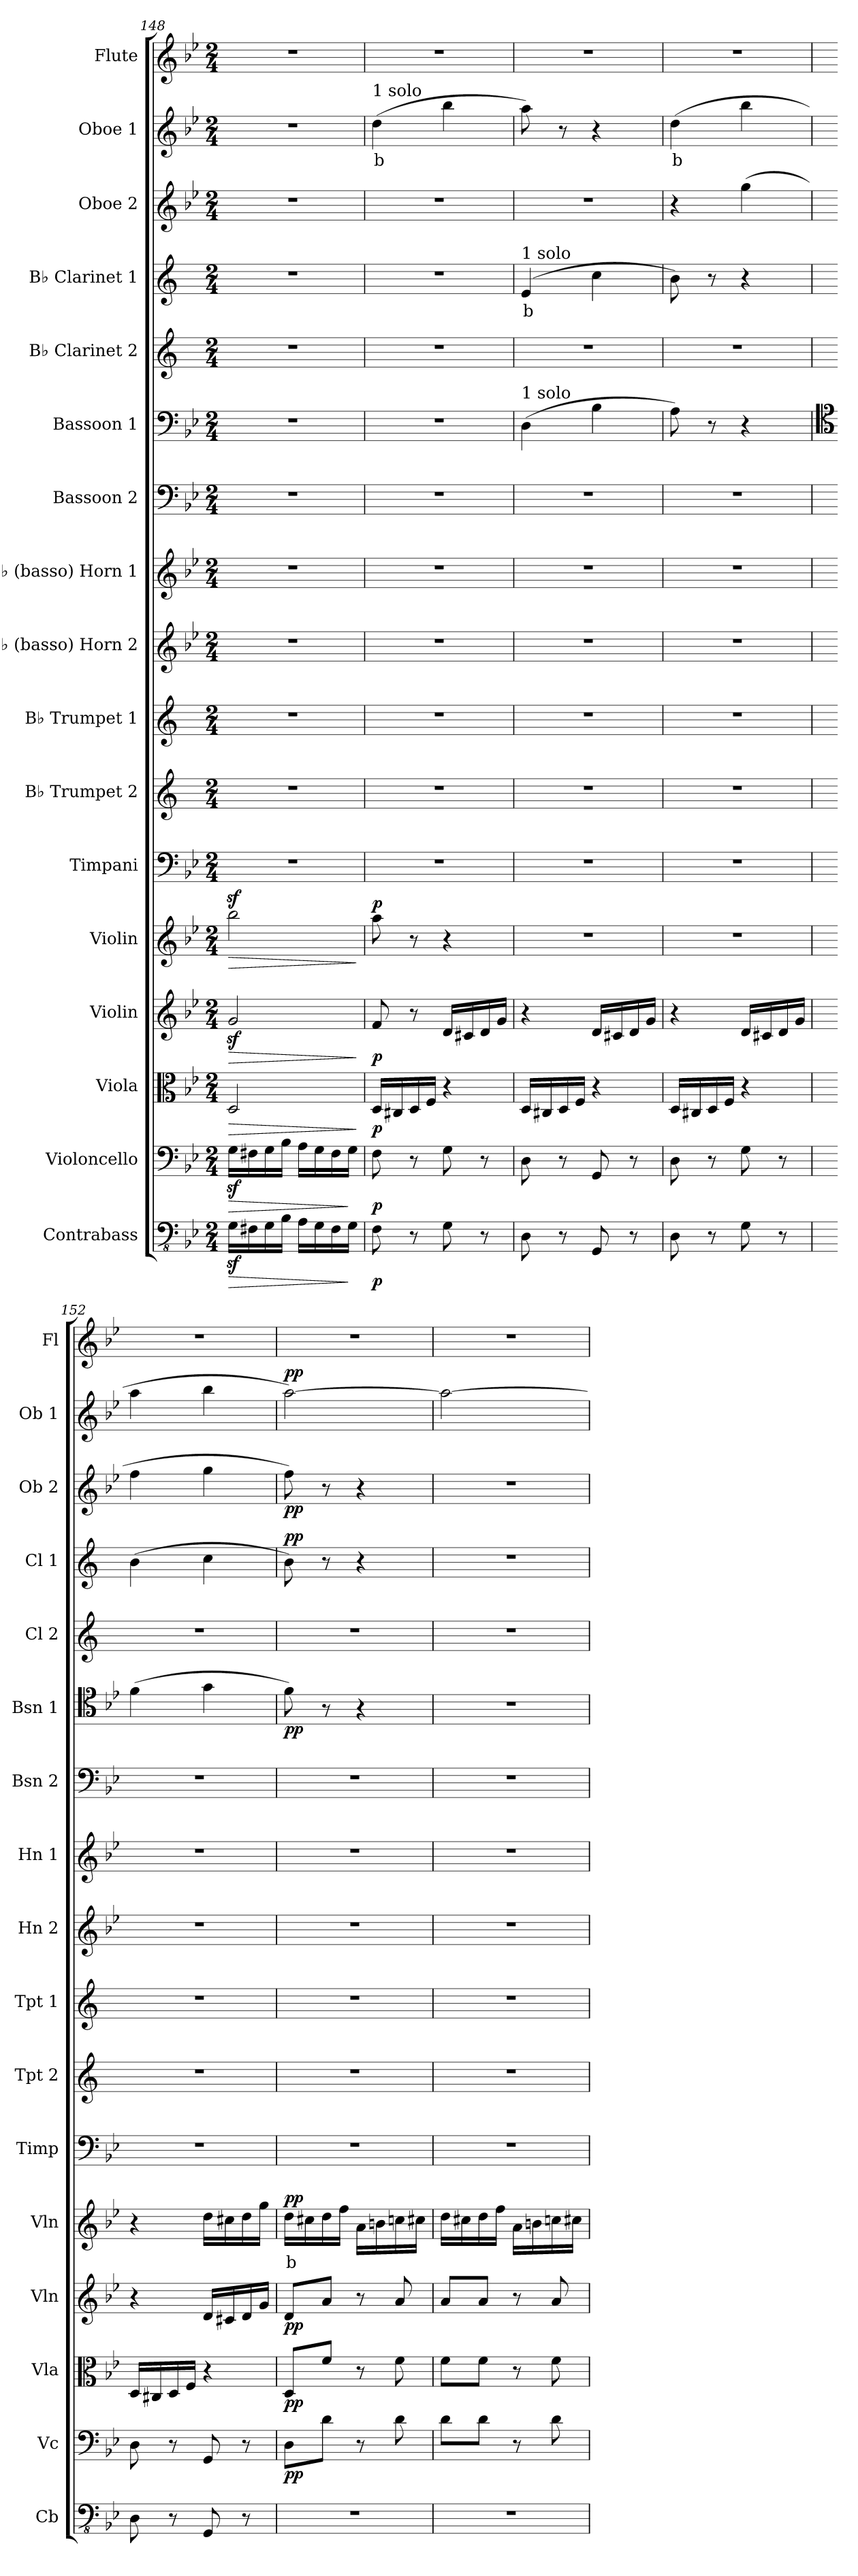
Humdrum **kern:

**kern	**dynam	**kern	**dynam	**kern	**dynam	**kern	**dynam	**kern	**text	**dynam	**kern	**kern	**kern	**kern	**kern	**kern	**kern	**dynam	**kern	**kern	**text	**dynam	**kern	**dynam	**kern	**text	**dynam	**kern
*part17	*part17	*part16	*part16	*part15	*part15	*part14	*part14	*part13	*part13	*part13	*part12	*part11	*part10	*part9	*part8	*part7	*part6	*part6	*part5	*part4	*part4	*part4	*part3	*part3	*part2	*part2	*part2	*part1
*staff17	*staff17	*staff16	*staff16	*staff15	*staff15	*staff14	*staff14	*staff13	*staff13	*staff13	*staff12	*staff11	*staff10	*staff9	*staff8	*staff7	*staff6	*staff6	*staff5	*staff4	*staff4	*staff4	*staff3	*staff3	*staff2	*staff2	*staff2	*staff1
*I"Contrabass	*	*I"Violoncello	*	*I"Viola	*	*I"Violin	*	*I"Violin	*	*	*I"Timpani	*I"B♭ Trumpet 2	*I"B♭ Trumpet 1	*I"B♭ (basso) Horn 2	*I"B♭ (basso) Horn 1	*I"Bassoon 2	*I"Bassoon 1	*	*I"B♭ Clarinet 2	*I"B♭ Clarinet 1	*	*	*I"Oboe 2	*	*I"Oboe 1	*	*	*I"Flute
*I'Cb	*	*I'Vc	*	*I'Vla	*	*I'Vln	*	*I'Vln	*	*	*I'Timp	*I'Tpt 2	*I'Tpt 1	*I'Hn 2	*I'Hn 1	*I'Bsn 2	*I'Bsn 1	*	*I'Cl 2	*I'Cl 1	*	*	*I'Ob 2	*	*I'Ob 1	*	*	*I'Fl
*clefFv4	*	*clefF4	*	*clefC3	*	*clefG2	*	*clefG2	*	*	*clefF4	*clefG2	*clefG2	*clefG2	*clefG2	*clefF4	*clefF4	*	*clefG2	*clefG2	*	*	*clefG2	*	*clefG2	*	*	*clefG2
*	*	*	*	*	*	*	*	*	*	*	*	*ITrd1c2	*ITrd1c2	*ITrd8c14	*ITrd8c14	*	*	*	*ITrd1c2	*ITrd1c2	*	*	*	*	*	*	*	*
*k[b-e-]	*	*k[b-e-]	*	*k[b-e-]	*	*k[b-e-]	*	*k[b-e-]	*	*	*k[b-e-]	*k[b-e-]	*k[b-e-]	*k[b-e-]	*k[b-e-]	*k[b-e-]	*k[b-e-]	*	*k[b-e-]	*k[b-e-]	*	*	*k[b-e-]	*	*k[b-e-]	*	*	*k[b-e-]
*M2/4	*	*M2/4	*	*M2/4	*	*M2/4	*	*M2/4	*	*	*M2/4	*M2/4	*M2/4	*M2/4	*M2/4	*M2/4	*M2/4	*	*M2/4	*M2/4	*	*	*M2/4	*	*M2/4	*	*	*M2/4
=148	=148	=148	=148	=148	=148	=148	=148	=148	=148	=148	=148	=148	=148	=148	=148	=148	=148	=148	=148	=148	=148	=148	=148	=148	=148	=148	=148	=148
!	!LO:HP:b	!	!LO:HP:b	!	!LO:HP:b	!	!LO:HP:b	!	!	!LO:HP:b	!	!	!	!	!	!	!	!	!	!	!	!	!	!	!	!	!	!
16GGz<\LL	>	16Gz<\LL	>	2D/	>	2gz</	>	2bb-z<\	.	>	2r	2r	2r	2r	2r	2r	2r	.	2r	2r	.	.	2r	.	2r	.	.	2r
16FF#X\	.	16F#X\	.	.	.	.	.	.	.	.	.	.	.	.	.	.	.	.	.	.	.	.	.	.	.	.	.	.
16GG\	.	16G\	.	.	.	.	.	.	.	.	.	.	.	.	.	.	.	.	.	.	.	.	.	.	.	.	.	.
16BB-\JJ	.	16B-\JJ	.	.	.	.	.	.	.	.	.	.	.	.	.	.	.	.	.	.	.	.	.	.	.	.	.	.
16AA\LL	.	16A\LL	.	.	.	.	.	.	.	.	.	.	.	.	.	.	.	.	.	.	.	.	.	.	.	.	.	.
16GG\	.	16G\	.	.	.	.	.	.	.	.	.	.	.	.	.	.	.	.	.	.	.	.	.	.	.	.	.	.
16FF#\	.	16F#\	.	.	.	.	.	.	.	.	.	.	.	.	.	.	.	.	.	.	.	.	.	.	.	.	.	.
16GG\JJ	]	16G\JJ	]	.	.	.	.	.	.	.	.	.	.	.	.	.	.	.	.	.	.	.	.	.	.	.	.	.
.	.	.	.	.	]	.	]	.	.	]	.	.	.	.	.	.	.	.	.	.	.	.	.	.	.	.	.	.
=149	=149	=149	=149	=149	=149	=149	=149	=149	=149	=149	=149	=149	=149	=149	=149	=149	=149	=149	=149	=149	=149	=149	=149	=149	=149	=149	=149	=149
!	!	!	!	!	!	!	!	!	!	!	!	!	!	!	!	!	!	!	!	!	!	!	!	!	!LO:TX:a:t=1 solo	!	!	!
!	!LO:DY:b	!	!LO:DY:b	!	!LO:DY:b	!	!LO:DY:b	!	!	!LO:DY:b	!	!	!	!	!	!	!	!	!	!	!	!	!	!	!	!LO:LY:b:color=#FF0000	!	!
8FF\	p	8F\	p	16D/LL	p	8f/	p	8aa\	.	p	2r	2r	2r	2r	2r	2r	2r	.	2r	2r	.	.	2r	.	(>4dd\	b	.	2r
.	.	.	.	16C#X/	.	.	.	.	.	.	.	.	.	.	.	.	.	.	.	.	.	.	.	.	.	.	.	.
8r	.	8r	.	16D/	.	8r	.	8r	.	.	.	.	.	.	.	.	.	.	.	.	.	.	.	.	.	.	.	.
.	.	.	.	16F/JJ	.	.	.	.	.	.	.	.	.	.	.	.	.	.	.	.	.	.	.	.	.	.	.	.
8GG\	.	8G\	.	4r	.	16d/LL	.	4r	.	.	.	.	.	.	.	.	.	.	.	.	.	.	.	.	4bb-\	.	.	.
.	.	.	.	.	.	16c#X/	.	.	.	.	.	.	.	.	.	.	.	.	.	.	.	.	.	.	.	.	.	.
8r	.	8r	.	.	.	16d/	.	.	.	.	.	.	.	.	.	.	.	.	.	.	.	.	.	.	.	.	.	.
.	.	.	.	.	.	16g/JJ	.	.	.	.	.	.	.	.	.	.	.	.	.	.	.	.	.	.	.	.	.	.
=150	=150	=150	=150	=150	=150	=150	=150	=150	=150	=150	=150	=150	=150	=150	=150	=150	=150	=150	=150	=150	=150	=150	=150	=150	=150	=150	=150	=150
!	!	!	!	!	!	!	!	!	!	!	!	!	!	!	!	!	!	!	!	!LO:TX:a:t=1 solo	!	!	!	!	!	!	!	!
!	!	!	!	!	!	!	!	!	!	!	!	!	!	!	!	!	!LO:TX:a:t=1 solo	!	!	!	!	!	!	!	!	!	!	!
!	!	!	!	!	!	!	!	!	!	!	!	!	!	!	!	!	!	!	!	!	!LO:LY:b:color=#FF0000	!	!	!	!	!	!	!
8DD\	.	8D\	.	16D/LL	.	4r	.	2r	.	.	2r	2r	2r	2r	2r	2r	(>4D\	.	2r	(>4d/	b	.	2r	.	8aa\)	.	.	2r
.	.	.	.	16C#X/	.	.	.	.	.	.	.	.	.	.	.	.	.	.	.	.	.	.	.	.	.	.	.	.
8r	.	8r	.	16D/	.	.	.	.	.	.	.	.	.	.	.	.	.	.	.	.	.	.	.	.	8r	.	.	.
.	.	.	.	16F/JJ	.	.	.	.	.	.	.	.	.	.	.	.	.	.	.	.	.	.	.	.	.	.	.	.
8GGG/	.	8GG/	.	4r	.	16d/LL	.	.	.	.	.	.	.	.	.	.	4B-\	.	.	4b-\	.	.	.	.	4r	.	.	.
.	.	.	.	.	.	16c#X/	.	.	.	.	.	.	.	.	.	.	.	.	.	.	.	.	.	.	.	.	.	.
8r	.	8r	.	.	.	16d/	.	.	.	.	.	.	.	.	.	.	.	.	.	.	.	.	.	.	.	.	.	.
.	.	.	.	.	.	16g/JJ	.	.	.	.	.	.	.	.	.	.	.	.	.	.	.	.	.	.	.	.	.	.
!!LO:PB:g=z
=151	=151	=151	=151	=151	=151	=151	=151	=151	=151	=151	=151	=151	=151	=151	=151	=151	=151	=151	=151	=151	=151	=151	=151	=151	=151	=151	=151	=151
!	!	!	!	!	!	!	!	!	!	!	!	!	!	!	!	!	!	!	!	!	!	!	!	!	!	!LO:LY:b:color=#FF0000	!	!
8DD\	.	8D\	.	16D/LL	.	4r	.	2r	.	.	2r	2r	2r	2r	2r	2r	8A\)	.	2r	8a\)	.	.	4r	.	(>4dd\	b	.	2r
.	.	.	.	16C#X/	.	.	.	.	.	.	.	.	.	.	.	.	.	.	.	.	.	.	.	.	.	.	.	.
8r	.	8r	.	16D/	.	.	.	.	.	.	.	.	.	.	.	.	8r	.	.	8r	.	.	.	.	.	.	.	.
.	.	.	.	16F/JJ	.	.	.	.	.	.	.	.	.	.	.	.	.	.	.	.	.	.	.	.	.	.	.	.
8GG\	.	8G\	.	4r	.	16d/LL	.	.	.	.	.	.	.	.	.	.	4r	.	.	4r	.	.	(>4gg\	.	4bb-\	.	.	.
.	.	.	.	.	.	16c#X/	.	.	.	.	.	.	.	.	.	.	.	.	.	.	.	.	.	.	.	.	.	.
8r	.	8r	.	.	.	16d/	.	.	.	.	.	.	.	.	.	.	.	.	.	.	.	.	.	.	.	.	.	.
.	.	.	.	.	.	16g/JJ	.	.	.	.	.	.	.	.	.	.	.	.	.	.	.	.	.	.	.	.	.	.
=152	=152	=152	=152	=152	=152	=152	=152	=152	=152	=152	=152	=152	=152	=152	=152	=152	=152	=152	=152	=152	=152	=152	=152	=152	=152	=152	=152	=152
*	*	*	*	*	*	*	*	*	*	*	*	*	*	*	*	*	*clefC4	*	*	*	*	*	*	*	*	*	*	*
8DD\	.	8D\	.	16D/LL	.	4r	.	4r	.	.	2r	2r	2r	2r	2r	2r	(>4f\	.	2r	(>4a\	.	.	4ff\	.	4aa\	.	.	2r
.	.	.	.	16C#X/	.	.	.	.	.	.	.	.	.	.	.	.	.	.	.	.	.	.	.	.	.	.	.	.
8r	.	8r	.	16D/	.	.	.	.	.	.	.	.	.	.	.	.	.	.	.	.	.	.	.	.	.	.	.	.
.	.	.	.	16F/JJ	.	.	.	.	.	.	.	.	.	.	.	.	.	.	.	.	.	.	.	.	.	.	.	.
8GGG/	.	8GG/	.	4r	.	16d/LL	.	16dd\LL	.	.	.	.	.	.	.	.	4g\	.	.	4b-\	.	.	4gg\	.	4bb-\	.	.	.
.	.	.	.	.	.	16c#X/	.	16cc#X\	.	.	.	.	.	.	.	.	.	.	.	.	.	.	.	.	.	.	.	.
8r	.	8r	.	.	.	16d/	.	16dd\	.	.	.	.	.	.	.	.	.	.	.	.	.	.	.	.	.	.	.	.
.	.	.	.	.	.	16g/JJ	.	16gg\JJ	.	.	.	.	.	.	.	.	.	.	.	.	.	.	.	.	.	.	.	.
=153	=153	=153	=153	=153	=153	=153	=153	=153	=153	=153	=153	=153	=153	=153	=153	=153	=153	=153	=153	=153	=153	=153	=153	=153	=153	=153	=153	=153
!	!	!	!LO:DY:b	!	!LO:DY:b	!	!LO:DY:b	!	!LO:LY:b:color=#FF0000	!LO:DY:b	!	!	!	!	!	!	!	!LO:DY:b	!	!	!	!LO:DY:b	!	!LO:DY:b	!	!	!LO:DY:b	!
2r	.	8D\L	pp	8D/L	pp	8d/L	pp	16dd\LL	b	pp	2r	2r	2r	2r	2r	2r	8f\)	pp	2r	8a\)	.	pp	8ff\)	pp	[2aa\)	.	pp	2r
.	.	.	.	.	.	.	.	16cc#X\	.	.	.	.	.	.	.	.	.	.	.	.	.	.	.	.	.	.	.	.
.	.	8d\J	.	8f/J	.	8a/J	.	16dd\	.	.	.	.	.	.	.	.	8r	.	.	8r	.	.	8r	.	.	.	.	.
.	.	.	.	.	.	.	.	16ff\JJ	.	.	.	.	.	.	.	.	.	.	.	.	.	.	.	.	.	.	.	.
.	.	8r	.	8r	.	8r	.	16a\LL	.	.	.	.	.	.	.	.	4r	.	.	4r	.	.	4r	.	.	.	.	.
.	.	.	.	.	.	.	.	16bn\	.	.	.	.	.	.	.	.	.	.	.	.	.	.	.	.	.	.	.	.
.	.	8d\	.	8f\	.	8a/	.	16ccn\	.	.	.	.	.	.	.	.	.	.	.	.	.	.	.	.	.	.	.	.
.	.	.	.	.	.	.	.	16cc#X\JJ	.	.	.	.	.	.	.	.	.	.	.	.	.	.	.	.	.	.	.	.
=154	=154	=154	=154	=154	=154	=154	=154	=154	=154	=154	=154	=154	=154	=154	=154	=154	=154	=154	=154	=154	=154	=154	=154	=154	=154	=154	=154	=154
2r	.	8d\L	.	8f\L	.	8a/L	.	16dd\LL	.	.	2r	2r	2r	2r	2r	2r	2r	.	2r	2r	.	.	2r	.	2aa\_	.	.	2r
.	.	.	.	.	.	.	.	16cc#X\	.	.	.	.	.	.	.	.	.	.	.	.	.	.	.	.	.	.	.	.
.	.	8d\J	.	8f\J	.	8a/J	.	16dd\	.	.	.	.	.	.	.	.	.	.	.	.	.	.	.	.	.	.	.	.
.	.	.	.	.	.	.	.	16ff\JJ	.	.	.	.	.	.	.	.	.	.	.	.	.	.	.	.	.	.	.	.
.	.	8r	.	8r	.	8r	.	16a\LL	.	.	.	.	.	.	.	.	.	.	.	.	.	.	.	.	.	.	.	.
.	.	.	.	.	.	.	.	16bn\	.	.	.	.	.	.	.	.	.	.	.	.	.	.	.	.	.	.	.	.
.	.	8d\	.	8f\	.	8a/	.	16ccn\	.	.	.	.	.	.	.	.	.	.	.	.	.	.	.	.	.	.	.	.
.	.	.	.	.	.	.	.	16cc#X\JJ	.	.	.	.	.	.	.	.	.	.	.	.	.	.	.	.	.	.	.	.
=	=	=	=	=	=	=	=	=	=	=	=	=	=	=	=	=	=	=	=	=	=	=	=	=	=	=	=	=
*-	*-	*-	*-	*-	*-	*-	*-	*-	*-	*-	*-	*-	*-	*-	*-	*-	*-	*-	*-	*-	*-	*-	*-	*-	*-	*-	*-	*-
